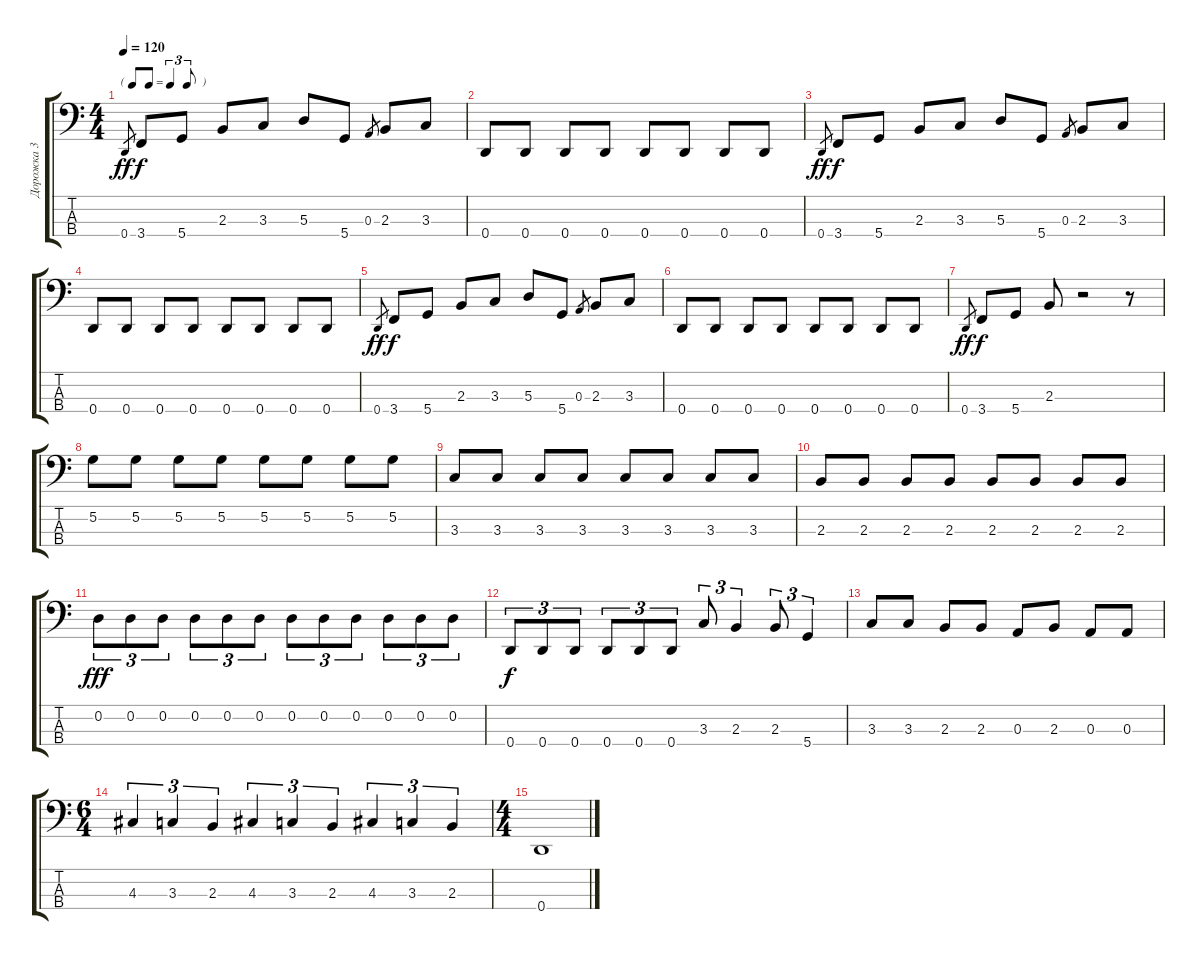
\track ("Дорожка 3" "Дорожка 3") {instrument electricbassfinger}
\staff {score tabs}
\tuning (G2 D2 A1 D1) {hide}
\ts (4 4)
\tf triplet8th
\tempo 120
\clef f4
\ks c
0.4.8{gr dy ff} 3.4.8{dy f} 5.4.8 2.3.8 3.3.8 5.3.8 5.4.8 0.3.8{gr} 2.3.8 3.3.8 |
0.4.8 0.4.8 0.4.8 0.4.8 0.4.8 0.4.8 0.4.8 0.4.8 |
0.4.8{gr dy ff} 3.4.8{dy f} 5.4.8 2.3.8 3.3.8 5.3.8 5.4.8 0.3.8{gr} 2.3.8 3.3.8 |
0.4.8 0.4.8 0.4.8 0.4.8 0.4.8 0.4.8 0.4.8 0.4.8 |
0.4.8{gr dy ff} 3.4.8{dy f} 5.4.8 2.3.8 3.3.8 5.3.8 5.4.8 0.3.8{gr} 2.3.8 3.3.8 |
0.4.8 0.4.8 0.4.8 0.4.8 0.4.8 0.4.8 0.4.8 0.4.8 |
0.4.8{gr dy ff} 3.4.8{dy f} 5.4.8 2.3.8 r.2 r.8 |
5.2.8 5.2.8 5.2.8 5.2.8 5.2.8 5.2.8 5.2.8 5.2.8 |
3.3.8 3.3.8 3.3.8 3.3.8 3.3.8 3.3.8 3.3.8 3.3.8 |
2.3.8 2.3.8 2.3.8 2.3.8 2.3.8 2.3.8 2.3.8 2.3.8 |
0.2.8{tu (3 2) dy fff} 0.2.8{tu (3 2)} 0.2.8{tu (3 2)} 0.2.8{tu (3 2)} 0.2.8{tu (3 2)} 0.2.8{tu (3 2)} 0.2.8{tu (3 2)} 0.2.8{tu (3 2)} 0.2.8{tu (3 2)} 0.2.8{tu (3 2)} 0.2.8{tu (3 2)} 0.2.8{tu (3 2)} |
0.4.8{tu (3 2) dy f} 0.4.8{tu (3 2)} 0.4.8{tu (3 2)} 0.4.8{tu (3 2)} 0.4.8{tu (3 2)} 0.4.8{tu (3 2)} 3.3.8{tu (3 2)} 2.3.4{tu (3 2)} 2.3.8{tu (3 2)} 5.4.4{tu (3 2)} |
3.3.8 3.3.8 2.3.8 2.3.8 0.3.8 2.3.8 0.3.8 0.3.8 |
\ts (6 4)
4.3.4{tu (3 2)} 3.3.4{tu (3 2)} 2.3.4{tu (3 2)} 4.3.4{tu (3 2)} 3.3.4{tu (3 2)} 2.3.4{tu (3 2)} 4.3.4{tu (3 2)} 3.3.4{tu (3 2)} 2.3.4{tu (3 2)} |
\ts (4 4)
0.4.1
